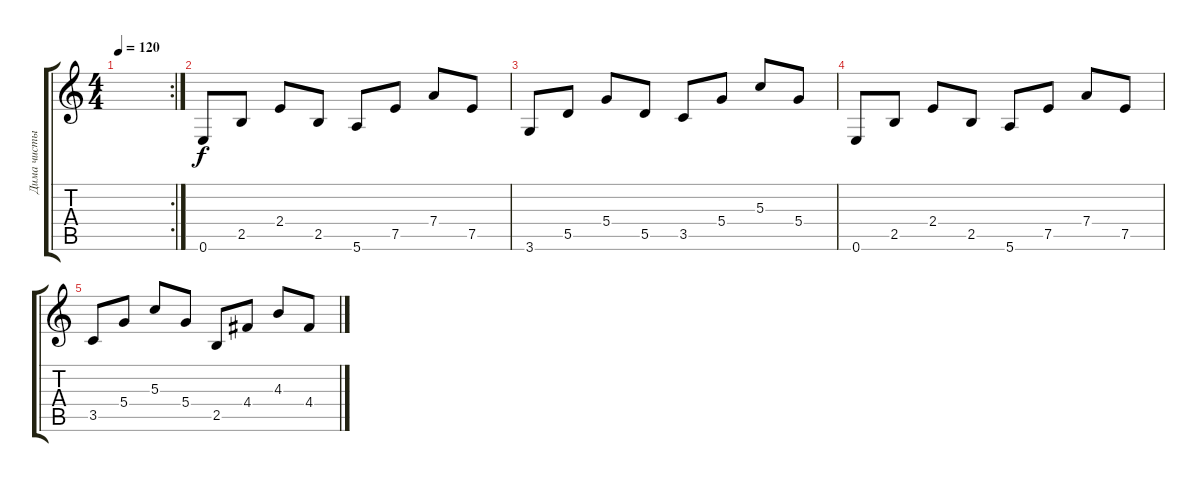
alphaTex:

\track ("Дима чистый звук" "Дима чисты") {instrument acousticguitarnylon}
\staff {score tabs}
\tuning (E4 B3 G3 D3 A2 E2) {hide}
\rc 2
\ts (4 4)
\tempo 120
\clef g2
\ks c
|
0.6.8 2.5.8 2.4.8 2.5.8 5.6.8 7.5.8 7.4.8 7.5.8 |
3.6.8 5.5.8 5.4.8 5.5.8 3.5.8 5.4.8 5.3.8 5.4.8 |
0.6.8 2.5.8 2.4.8 2.5.8 5.6.8 7.5.8 7.4.8 7.5.8 |
3.5.8 5.4.8 5.3.8 5.4.8 2.5.8 4.4.8 4.3.8 4.4.8
